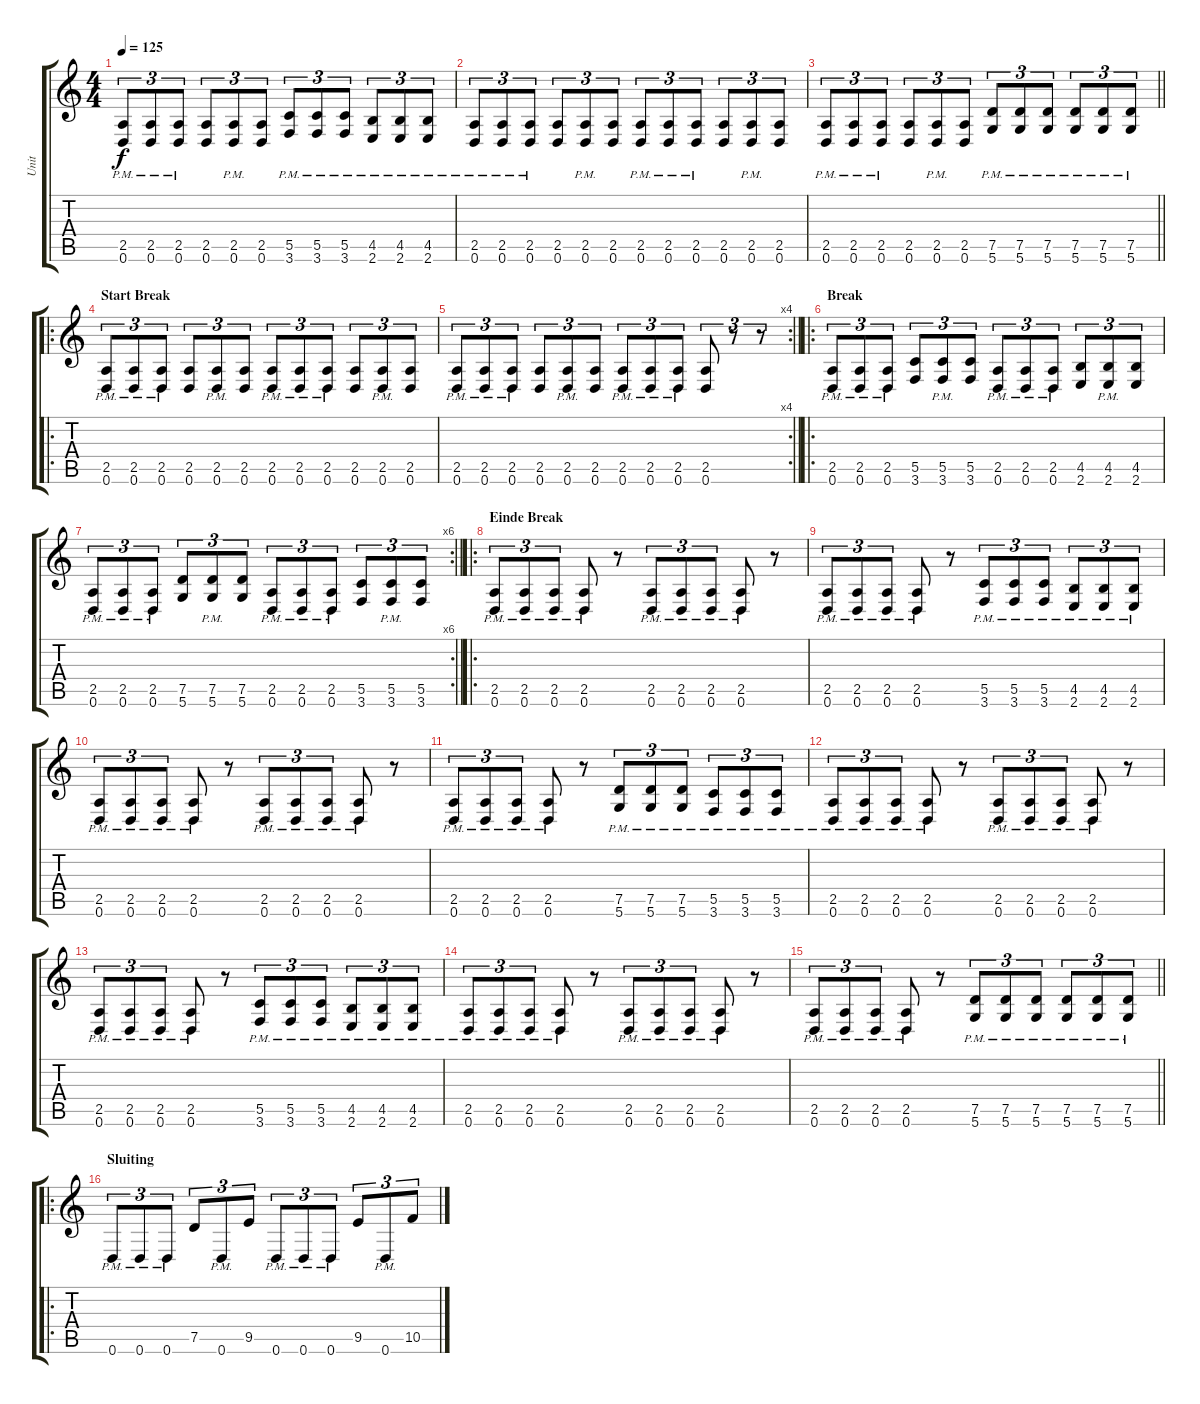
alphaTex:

\track ("Unit" "Unit") {instrument overdrivenguitar}
\staff {score tabs}
\tuning (D4 A3 F3 C3 G2 D2) {hide}
\ts (4 4)
\tempo 125
\clef g2
\ks c
(2.5{pm} 0.6{pm}).8{tu (3 2) dy f} (2.5{pm} 0.6{pm}).8{tu (3 2)} (2.5{pm} 0.6{pm}).8{tu (3 2)} (2.5 0.6).8{tu (3 2)} (2.5{pm} 0.6{pm}).8{tu (3 2)} (2.5 0.6).8{tu (3 2)} (5.5{pm} 3.6{pm}).8{tu (3 2)} (5.5{pm} 3.6{pm}).8{tu (3 2)} (5.5{pm} 3.6{pm}).8{tu (3 2)} (4.5{pm} 2.6{pm}).8{tu (3 2)} (4.5{pm} 2.6{pm}).8{tu (3 2)} (4.5{pm} 2.6{pm}).8{tu (3 2)} |
(2.5{pm} 0.6{pm}).8{tu (3 2)} (2.5{pm} 0.6{pm}).8{tu (3 2)} (2.5{pm} 0.6{pm}).8{tu (3 2)} (2.5 0.6).8{tu (3 2)} (2.5{pm} 0.6{pm}).8{tu (3 2)} (2.5 0.6).8{tu (3 2)} (2.5{pm} 0.6{pm}).8{tu (3 2)} (2.5{pm} 0.6{pm}).8{tu (3 2)} (2.5{pm} 0.6{pm}).8{tu (3 2)} (2.5 0.6).8{tu (3 2)} (2.5{pm} 0.6{pm}).8{tu (3 2)} (2.5 0.6).8{tu (3 2)} |
\barLineRight lightlight
(2.5{pm} 0.6{pm}).8{tu (3 2)} (2.5{pm} 0.6{pm}).8{tu (3 2)} (2.5{pm} 0.6{pm}).8{tu (3 2)} (2.5 0.6).8{tu (3 2)} (2.5{pm} 0.6{pm}).8{tu (3 2)} (2.5 0.6).8{tu (3 2)} (7.5{pm} 5.6{pm}).8{tu (3 2)} (7.5{pm} 5.6{pm}).8{tu (3 2)} (7.5{pm} 5.6{pm}).8{tu (3 2)} (7.5{pm} 5.6{pm}).8{tu (3 2)} (7.5{pm} 5.6{pm}).8{tu (3 2)} (7.5{pm} 5.6{pm}).8{tu (3 2)} |
\ro
\section ("" "Start Break")
(2.5{pm} 0.6{pm}).8{tu (3 2)} (2.5{pm} 0.6{pm}).8{tu (3 2)} (2.5{pm} 0.6{pm}).8{tu (3 2)} (2.5 0.6).8{tu (3 2)} (2.5{pm} 0.6{pm}).8{tu (3 2)} (2.5 0.6).8{tu (3 2)} (2.5{pm} 0.6{pm}).8{tu (3 2)} (2.5{pm} 0.6{pm}).8{tu (3 2)} (2.5{pm} 0.6{pm}).8{tu (3 2)} (2.5 0.6).8{tu (3 2)} (2.5{pm} 0.6{pm}).8{tu (3 2)} (2.5 0.6).8{tu (3 2)} |
\rc 4
\barLineRight lightlight
(2.5{pm} 0.6{pm}).8{tu (3 2)} (2.5{pm} 0.6{pm}).8{tu (3 2)} (2.5{pm} 0.6{pm}).8{tu (3 2)} (2.5 0.6).8{tu (3 2)} (2.5{pm} 0.6{pm}).8{tu (3 2)} (2.5 0.6).8{tu (3 2)} (2.5{pm} 0.6{pm}).8{tu (3 2)} (2.5{pm} 0.6{pm}).8{tu (3 2)} (2.5{pm} 0.6{pm}).8{tu (3 2)} (2.5 0.6).8{tu (3 2)} r.8{tu (3 2)} r.8{tu (3 2)} |
\ro
\section ("" "Break")
(2.5{pm} 0.6{pm}).8{tu (3 2)} (2.5{pm} 0.6{pm}).8{tu (3 2)} (2.5{pm} 0.6{pm}).8{tu (3 2)} (5.5 3.6).8{tu (3 2)} (5.5{pm} 3.6{pm}).8{tu (3 2)} (5.5 3.6).8{tu (3 2)} (2.5{pm} 0.6{pm}).8{tu (3 2)} (2.5{pm} 0.6{pm}).8{tu (3 2)} (2.5{pm} 0.6{pm}).8{tu (3 2)} (4.5 2.6).8{tu (3 2)} (4.5{pm} 2.6{pm}).8{tu (3 2)} (4.5 2.6).8{tu (3 2)} |
\rc 6
\barLineRight lightlight
(2.5{pm} 0.6{pm}).8{tu (3 2)} (2.5{pm} 0.6{pm}).8{tu (3 2)} (2.5{pm} 0.6{pm}).8{tu (3 2)} (7.5 5.6).8{tu (3 2)} (7.5{pm} 5.6{pm}).8{tu (3 2)} (7.5 5.6).8{tu (3 2)} (2.5{pm} 0.6{pm}).8{tu (3 2)} (2.5{pm} 0.6{pm}).8{tu (3 2)} (2.5{pm} 0.6{pm}).8{tu (3 2)} (5.5 3.6).8{tu (3 2)} (5.5{pm} 3.6{pm}).8{tu (3 2)} (5.5 3.6).8{tu (3 2)} |
\ro
\section ("" "Einde Break")
(2.5{pm} 0.6{pm}).8{tu (3 2)} (2.5{pm} 0.6{pm}).8{tu (3 2)} (2.5{pm} 0.6{pm}).8{tu (3 2)} (2.5{pm} 0.6{pm}).8 r.8 (2.5{pm} 0.6{pm}).8{tu (3 2)} (2.5{pm} 0.6{pm}).8{tu (3 2)} (2.5{pm} 0.6{pm}).8{tu (3 2)} (2.5{pm} 0.6{pm}).8 r.8 |
(2.5{pm} 0.6{pm}).8{tu (3 2)} (2.5{pm} 0.6{pm}).8{tu (3 2)} (2.5{pm} 0.6{pm}).8{tu (3 2)} (2.5{pm} 0.6{pm}).8 r.8 (5.5{pm} 3.6{pm}).8{tu (3 2)} (5.5{pm} 3.6{pm}).8{tu (3 2)} (5.5{pm} 3.6{pm}).8{tu (3 2)} (4.5{pm} 2.6{pm}).8{tu (3 2)} (4.5{pm} 2.6{pm}).8{tu (3 2)} (4.5{pm} 2.6{pm}).8{tu (3 2)} |
(2.5{pm} 0.6{pm}).8{tu (3 2)} (2.5{pm} 0.6{pm}).8{tu (3 2)} (2.5{pm} 0.6{pm}).8{tu (3 2)} (2.5{pm} 0.6{pm}).8 r.8 (2.5{pm} 0.6{pm}).8{tu (3 2)} (2.5{pm} 0.6{pm}).8{tu (3 2)} (2.5{pm} 0.6{pm}).8{tu (3 2)} (2.5{pm} 0.6{pm}).8 r.8 |
(2.5{pm} 0.6{pm}).8{tu (3 2)} (2.5{pm} 0.6{pm}).8{tu (3 2)} (2.5{pm} 0.6{pm}).8{tu (3 2)} (2.5{pm} 0.6{pm}).8 r.8 (7.5{pm} 5.6{pm}).8{tu (3 2)} (7.5{pm} 5.6{pm}).8{tu (3 2)} (7.5{pm} 5.6{pm}).8{tu (3 2)} (5.5{pm} 3.6{pm}).8{tu (3 2)} (5.5{pm} 3.6{pm}).8{tu (3 2)} (5.5{pm} 3.6{pm}).8{tu (3 2)} |
(2.5{pm} 0.6{pm}).8{tu (3 2)} (2.5{pm} 0.6{pm}).8{tu (3 2)} (2.5{pm} 0.6{pm}).8{tu (3 2)} (2.5{pm} 0.6{pm}).8 r.8 (2.5{pm} 0.6{pm}).8{tu (3 2)} (2.5{pm} 0.6{pm}).8{tu (3 2)} (2.5{pm} 0.6{pm}).8{tu (3 2)} (2.5{pm} 0.6{pm}).8 r.8 |
(2.5{pm} 0.6{pm}).8{tu (3 2)} (2.5{pm} 0.6{pm}).8{tu (3 2)} (2.5{pm} 0.6{pm}).8{tu (3 2)} (2.5{pm} 0.6{pm}).8 r.8 (5.5{pm} 3.6{pm}).8{tu (3 2)} (5.5{pm} 3.6{pm}).8{tu (3 2)} (5.5{pm} 3.6{pm}).8{tu (3 2)} (4.5{pm} 2.6{pm}).8{tu (3 2)} (4.5{pm} 2.6{pm}).8{tu (3 2)} (4.5{pm} 2.6{pm}).8{tu (3 2)} |
(2.5{pm} 0.6{pm}).8{tu (3 2)} (2.5{pm} 0.6{pm}).8{tu (3 2)} (2.5{pm} 0.6{pm}).8{tu (3 2)} (2.5{pm} 0.6{pm}).8 r.8 (2.5{pm} 0.6{pm}).8{tu (3 2)} (2.5{pm} 0.6{pm}).8{tu (3 2)} (2.5{pm} 0.6{pm}).8{tu (3 2)} (2.5{pm} 0.6{pm}).8 r.8 |
\barLineRight lightlight
(2.5{pm} 0.6{pm}).8{tu (3 2)} (2.5{pm} 0.6{pm}).8{tu (3 2)} (2.5{pm} 0.6{pm}).8{tu (3 2)} (2.5{pm} 0.6{pm}).8 r.8 (7.5{pm} 5.6{pm}).8{tu (3 2)} (7.5{pm} 5.6{pm}).8{tu (3 2)} (7.5{pm} 5.6{pm}).8{tu (3 2)} (7.5{pm} 5.6{pm}).8{tu (3 2)} (7.5{pm} 5.6{pm}).8{tu (3 2)} (7.5{pm} 5.6{pm}).8{tu (3 2)} |
\ro
\section ("" "Sluiting")
0.6{pm}.8{tu (3 2)} 0.6{pm}.8{tu (3 2)} 0.6{pm}.8{tu (3 2)} 7.5.8{tu (3 2)} 0.6{pm}.8{tu (3 2)} 9.5.8{tu (3 2)} 0.6{pm}.8{tu (3 2)} 0.6{pm}.8{tu (3 2)} 0.6{pm}.8{tu (3 2)} 9.5.8{tu (3 2)} 0.6{pm}.8{tu (3 2)} 10.5.8{tu (3 2)}
